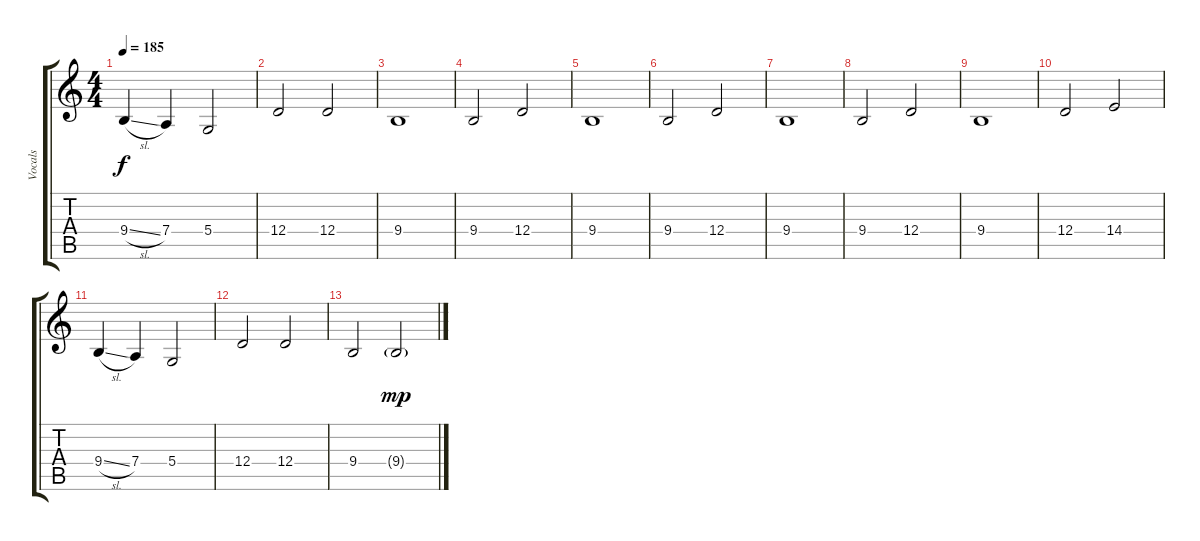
\track ("Vocals" "Vocals") {instrument altosax}
\staff {score tabs}
\tuning (E4 B3 G3 D3 A2 E2) {hide}
\ts (4 4)
\tempo 185
\clef g2
\ks c
9.4{sl}.4{dy f} 7.4.4 5.4.2 |
12.4.2 12.4.2 |
9.4.1 |
9.4.2 12.4.2 |
9.4.1 |
9.4.2 12.4.2 |
9.4.1 |
9.4.2 12.4.2 |
9.4.1 |
12.4.2 14.4.2 |
9.4{sl}.4 7.4.4 5.4.2 |
12.4.2 12.4.2 |
9.4.2 9.4{g}.2{dy mp}
